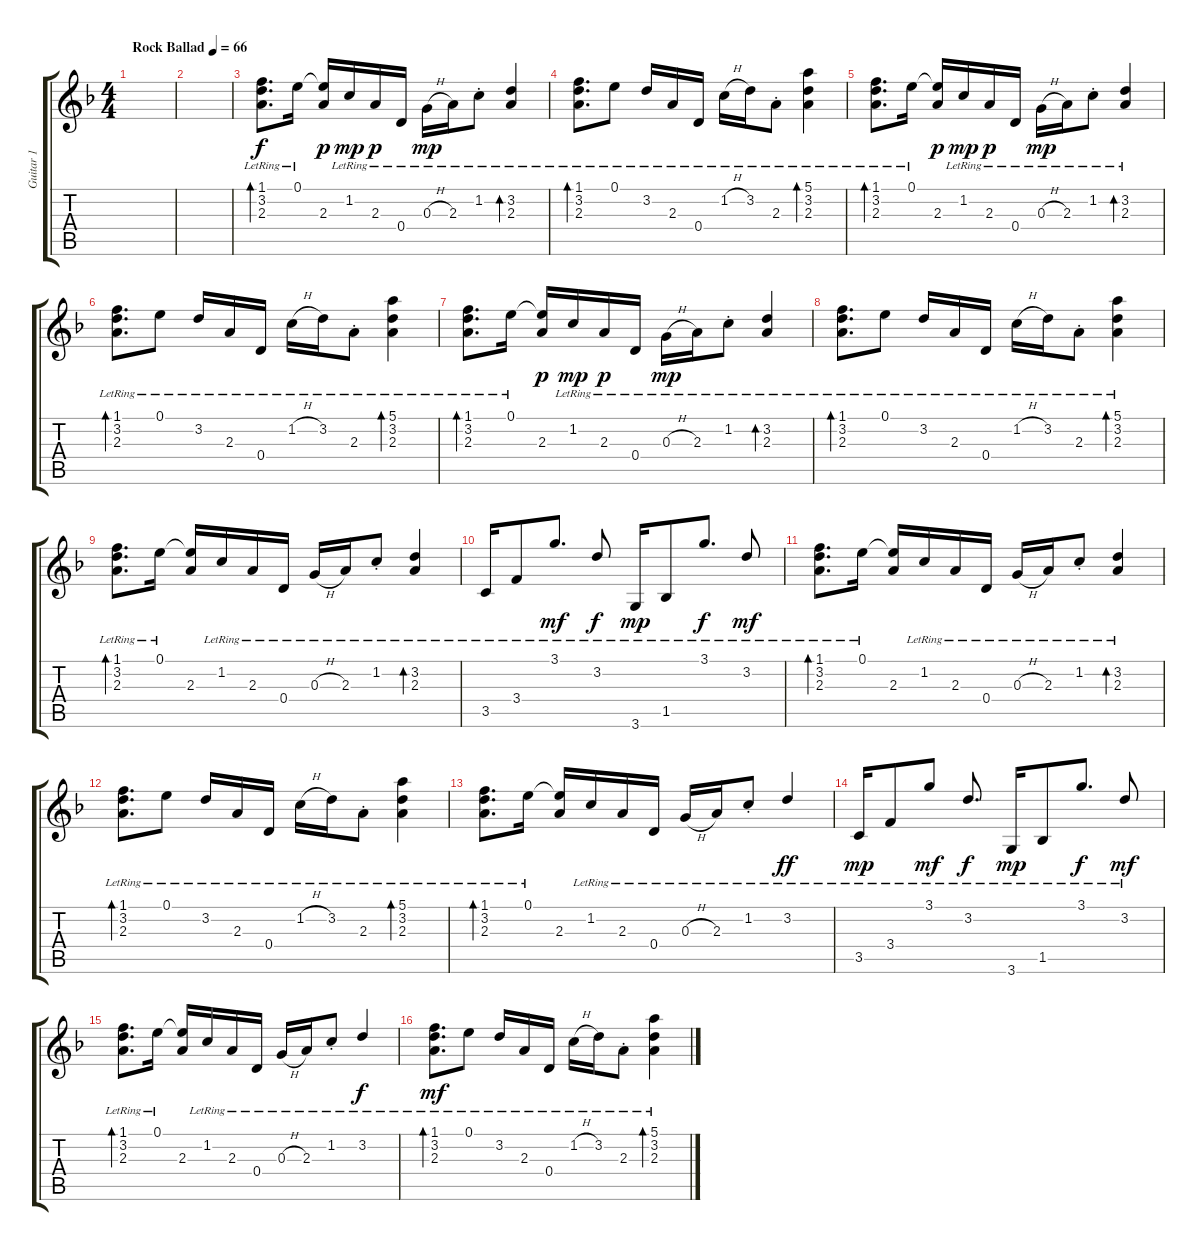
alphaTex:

\track ("Guitar 1" "Guitar 1") {instrument electricguitarclean}
\staff {score tabs}
\tuning (E4 B3 G3 D3 A2 E2) {hide}
\ts (4 4)
\tempo (66 "Rock Ballad")
\clef g2
\ks dminor
|
|
(1.1 3.2 2.3{lr}).8{d bd 240} 0.1{lr}.16 (0.1{t} 2.3).16{dy p} 1.2{lr}.16{dy mp} 2.3{lr}.16{dy p} 0.4{lr}.16 0.3{h lr}.16{dy mp beam Down} 2.3{lr}.16{beam Down} 1.2{st lr}.8{beam Down} (3.2 2.3{lr}).4{bd 120 beam Up} |
(1.1 3.2 2.3{lr}).8{d bd 240} 0.1{lr}.8 3.2{lr}.16 2.3{lr}.16 0.4{lr}.16 1.2{h lr}.16 3.2{lr}.16 2.3{st lr}.8 (5.1 3.2 2.3{lr}).4{bd 240} |
(1.1 3.2 2.3{lr}).8{d bd 240} 0.1{lr}.16 (0.1{t} 2.3).16{dy p} 1.2{lr}.16{dy mp} 2.3{lr}.16{dy p} 0.4{lr}.16 0.3{h lr}.16{dy mp beam Down} 2.3{lr}.16{beam Down} 1.2{st lr}.8{beam Down} (3.2 2.3{lr}).4{bd 120 beam Up} |
(1.1 3.2 2.3{lr}).8{d bd 240} 0.1{lr}.8 3.2{lr}.16 2.3{lr}.16 0.4{lr}.16 1.2{h lr}.16 3.2{lr}.16 2.3{st lr}.8 (5.1 3.2 2.3{lr}).4{bd 240} |
(1.1 3.2 2.3{lr}).8{d bd 240} 0.1{lr}.16 (0.1{t} 2.3).16{dy p} 1.2{lr}.16{dy mp} 2.3{lr}.16{dy p} 0.4{lr}.16 0.3{h lr}.16{dy mp beam Down} 2.3{lr}.16{beam Down} 1.2{st lr}.8{beam Down} (3.2 2.3{lr}).4{bd 120 beam Up} |
(1.1 3.2 2.3{lr}).8{d bd 240} 0.1{lr}.8 3.2{lr}.16 2.3{lr}.16 0.4{lr}.16 1.2{h lr}.16 3.2{lr}.16 2.3{st lr}.8 (5.1 3.2 2.3{lr}).4{bd 240} |
(1.1 3.2 2.3{lr}).8{d bd 240} 0.1{lr}.16 (0.1{t} 2.3).16 1.2{lr}.16 2.3{lr}.16 0.4{lr}.16 0.3{h lr}.16 2.3{lr}.16 1.2{st lr}.8 (3.2 2.3{lr}).4{bd 120 beam Up} |
3.5{lr}.16{beam Up} 3.4{lr}.8{beam Up} 3.1{lr}.8{d dy mf beam Up} 3.2{lr}.8{dy f beam Up} 3.6{lr}.16{dy mp} 1.5{lr}.8 3.1{lr}.8{d dy f} 3.2{lr}.8{dy mf beam Up} |
(1.1 3.2 2.3{lr}).8{d bd 240} 0.1{lr}.16 (0.1{t} 2.3).16 1.2{lr}.16 2.3{lr}.16 0.4{lr}.16 0.3{h lr}.16 2.3{lr}.16 1.2{st lr}.8 (3.2 2.3{lr}).4{bd 120 beam Up} |
(1.1 3.2 2.3{lr}).8{d bd 240} 0.1{lr}.8 3.2{lr}.16 2.3{lr}.16 0.4{lr}.16 1.2{h lr}.16 3.2{lr}.16 2.3{st lr}.8 (5.1 3.2 2.3{lr}).4{bd 240} |
(1.1 3.2 2.3{lr}).8{d bd 240} 0.1{lr}.16 (0.1{t} 2.3).16 1.2{lr}.16 2.3{lr}.16 0.4{lr}.16 0.3{h lr}.16 2.3{lr}.16 1.2{st lr}.8 3.2{lr}.4{dy ff beam Up} |
3.5{lr}.16{dy mp beam Up} 3.4{lr}.8{beam Up} 3.1{lr}.8{dy mf beam Up} 3.2{lr}.8{d dy f beam Up} 3.6{lr}.16{dy mp} 1.5{lr}.8 3.1{lr}.8{d dy f} 3.2{lr}.8{dy mf beam Up} |
(1.1 3.2 2.3{lr}).8{d bd 240} 0.1{lr}.16 (0.1{t} 2.3).16 1.2{lr}.16 2.3{lr}.16 0.4{lr}.16 0.3{h lr}.16 2.3{lr}.16 1.2{st lr}.8 3.2{lr}.4{dy f beam Up} |
(1.1 3.2 2.3{lr}).8{d bd 240 dy mf} 0.1{lr}.8 3.2{lr}.16 2.3{lr}.16 0.4{lr}.16 1.2{h lr}.16 3.2{lr}.16 2.3{st lr}.8 (5.1 3.2 2.3{lr}).4{bd 240}
